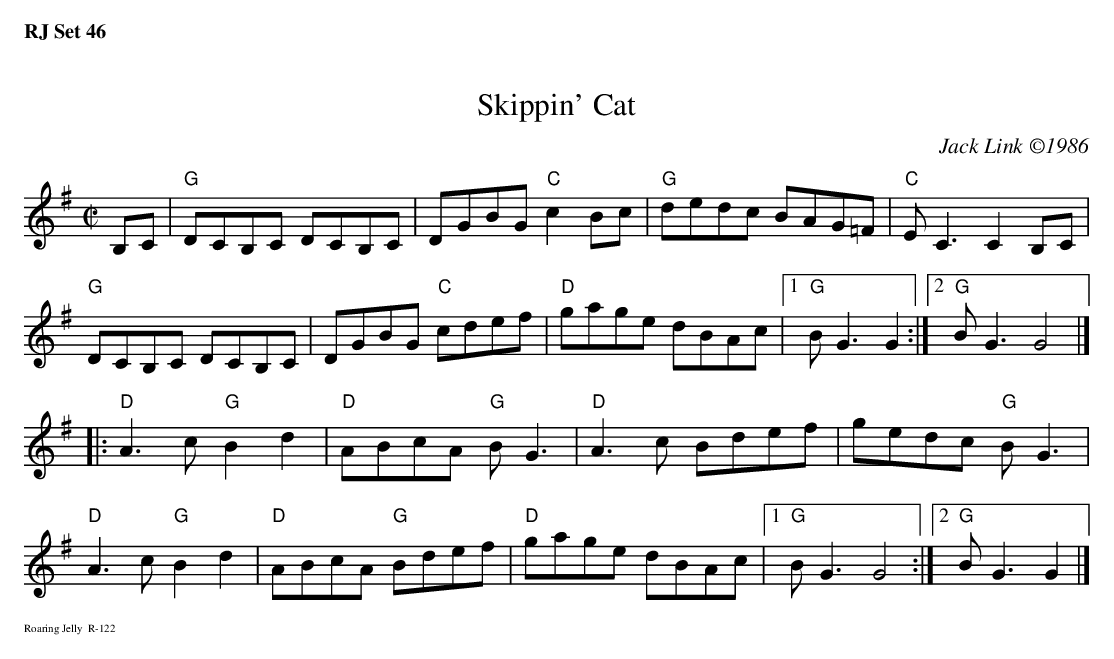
X:1
T: Skippin' Cat
C: Jack Link \2511986
M: C|
K: G
B,C| "G"DCB,C DCB,C| DGBG "C"c2 Bc| "G"dedc BAG=F| "C"EC3 C2B,C|
     "G"DCB,C DCB,C| DGBG "C"cdef| "D"gage dBAc |1 "G"BG3 G2 :|2 "G"BG3 G4|]
|:\
"D"A3c "G"B2d2| "D"ABcA "G"BG3| "D"A3c Bdef| gedc "G"BG3|
"D"A3c "G"B2d2| "D"ABcA "G"Bdef| "D"gage dBAc |1 "G"BG3 G4 :|2 "G"BG3 G2|]
